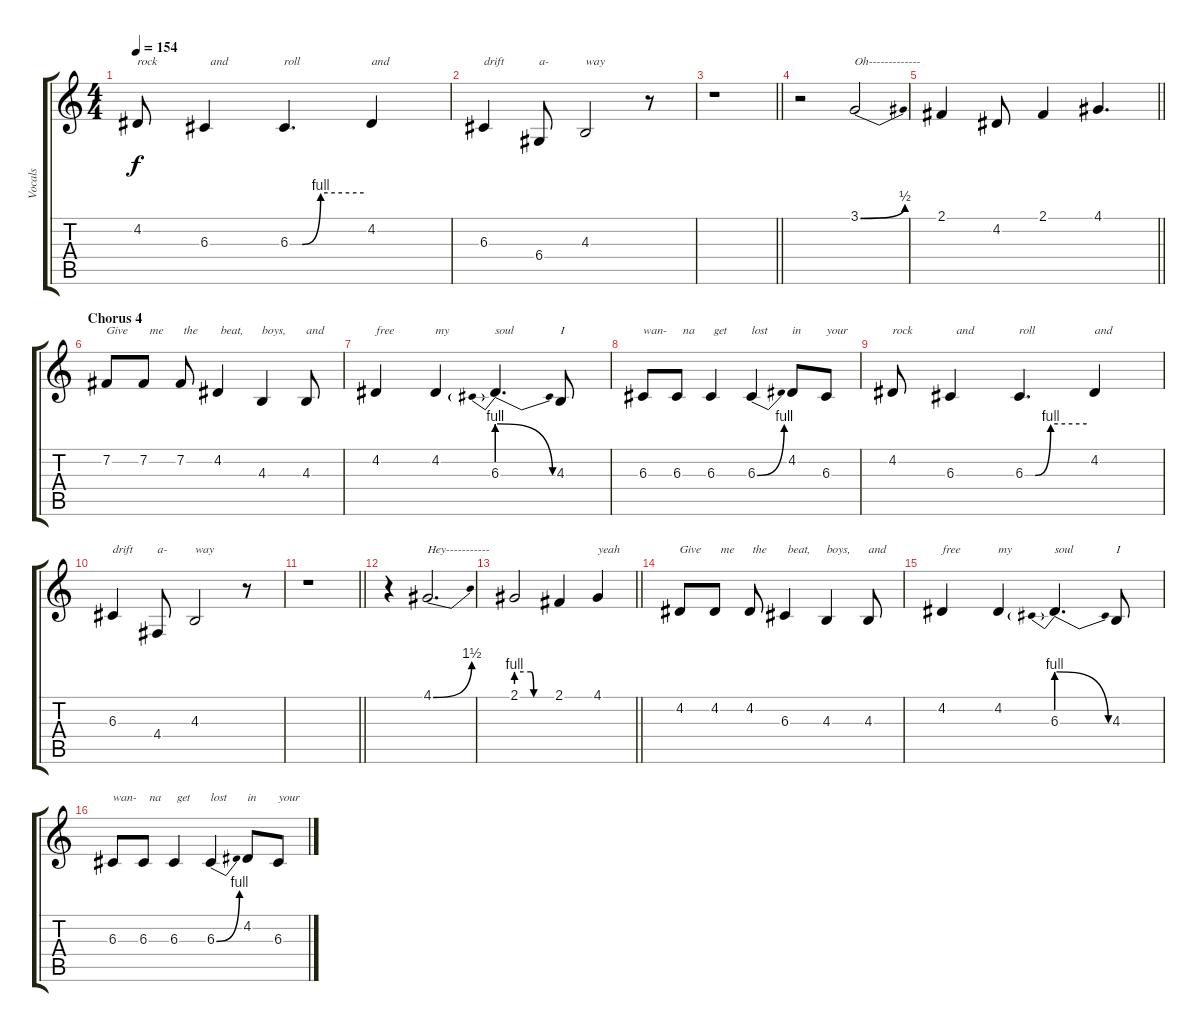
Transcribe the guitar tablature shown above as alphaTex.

\track ("Vocals" "Vocals") {instrument clarinet}
\staff {score tabs}
\tuning (E4 B3 G3 D3 A2 E2) {hide}
\ts (4 4)
\tempo 154
\clef g2
\ks c
4.2.8{txt "rock" dy f} 6.3.4{txt "  and"} 6.3{be (custom 0 0 10 0 25 4 60 4)}.4{d txt "roll"} 4.2.4{txt "and"} |
6.3.4{txt "drift"} 6.4.8{txt "a-"} 4.3.2{txt "way"} r.8 |
\barLineRight lightlight
r.1 |
r.2 3.1{be (bend 0 0 60 2)}.2{txt "Oh-------------"} |
\barLineRight lightlight
2.1.4 4.2.8 2.1.4 4.1.4{d} |
\section ("" "Chorus 4")
7.2.8{txt "Give"} 7.2.8{txt "  me"} 7.2.8{txt " the"} 4.2.4{txt " beat,"} 4.3.4{txt "boys,"} 4.3.8{txt "and"} |
4.2.4{txt "free"} 4.2.4{txt "my"} 6.3{be (prebendrelease 0 4 60 0)}.4{d txt "soul"} 4.3.8{txt "I"} |
6.3.8{txt "wan-"} 6.3.8{txt "  na"} 6.3.4{txt " get"} 6.3{be (bend 0 0 60 4)}.4{txt "lost"} 4.2.8{txt "in"} 6.3.8{txt "your"} |
4.2.8{txt "rock"} 6.3.4{txt "  and"} 6.3{be (custom 0 0 10 0 25 4 60 4)}.4{d txt "roll"} 4.2.4{txt "and"} |
6.3.4{txt "drift"} 4.4.8{txt "a-"} 4.3.2{txt "way"} r.8 |
\barLineRight lightlight
r.1 |
r.4 4.1{be (bend 0 0 60 6)}.2{d txt "Hey-----------"} |
\barLineRight lightlight
2.1{be (custom 0 4 25 4 30 0 60 0)}.2 2.1.4 4.1.4{txt "yeah"} |
4.2.8{txt "Give"} 4.2.8{txt "  me"} 4.2.8{txt " the"} 6.3.4{txt " beat,"} 4.3.4{txt "boys,"} 4.3.8{txt "and"} |
4.2.4{txt "free"} 4.2.4{txt "my"} 6.3{be (prebendrelease 0 4 60 0)}.4{d txt "soul"} 4.3.8{txt "I"} |
6.3.8{txt "wan-"} 6.3.8{txt "  na"} 6.3.4{txt " get"} 6.3{be (bend 0 0 60 4)}.4{txt "lost"} 4.2.8{txt "in"} 6.3.8{txt "your"}
